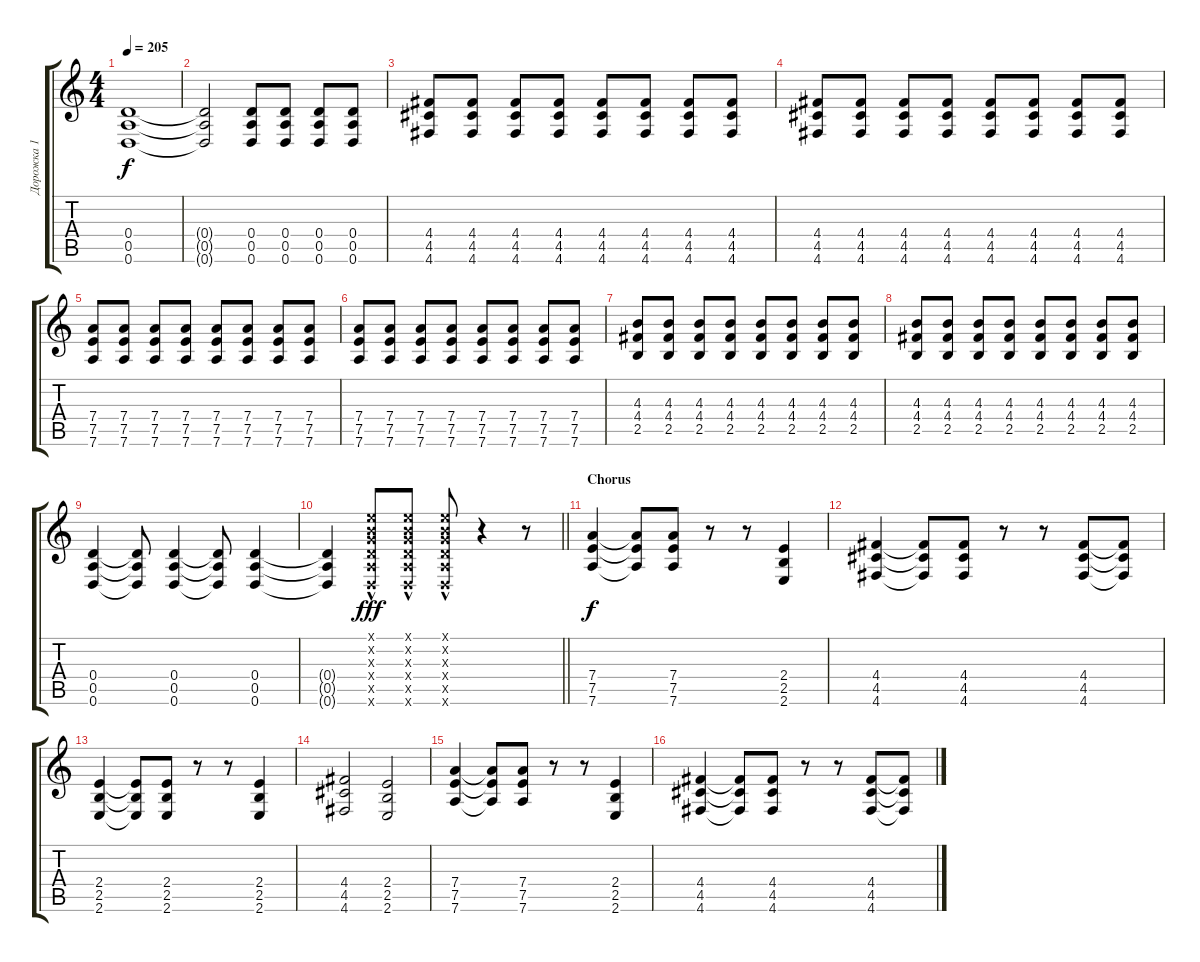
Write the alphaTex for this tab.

\track ("Дорожка 1" "Дорожка 1") {instrument distortionguitar}
\staff {score tabs}
\tuning (E4 B3 G3 D3 A2 D2) {hide}
\ts (4 4)
\tempo 205
\clef g2
\ks c
(0.4 0.5 0.6).1{dy f} |
(0.4{t} 0.5{t} 0.6{t}).2 (0.4 0.5 0.6).8 (0.4 0.5 0.6).8 (0.4 0.5 0.6).8 (0.4 0.5 0.6).8 |
(4.4 4.5 4.6).8 (4.4 4.5 4.6).8 (4.4 4.5 4.6).8 (4.4 4.5 4.6).8 (4.4 4.5 4.6).8 (4.4 4.5 4.6).8 (4.4 4.5 4.6).8 (4.4 4.5 4.6).8 |
(4.4 4.5 4.6).8 (4.4 4.5 4.6).8 (4.4 4.5 4.6).8 (4.4 4.5 4.6).8 (4.4 4.5 4.6).8 (4.4 4.5 4.6).8 (4.4 4.5 4.6).8 (4.4 4.5 4.6).8 |
(7.4 7.5 7.6).8 (7.4 7.5 7.6).8 (7.4 7.5 7.6).8 (7.4 7.5 7.6).8 (7.4 7.5 7.6).8 (7.4 7.5 7.6).8 (7.4 7.5 7.6).8 (7.4 7.5 7.6).8 |
(7.4 7.5 7.6).8 (7.4 7.5 7.6).8 (7.4 7.5 7.6).8 (7.4 7.5 7.6).8 (7.4 7.5 7.6).8 (7.4 7.5 7.6).8 (7.4 7.5 7.6).8 (7.4 7.5 7.6).8 |
(4.3 4.4 2.5).8 (4.3 4.4 2.5).8 (4.3 4.4 2.5).8 (4.3 4.4 2.5).8 (4.3 4.4 2.5).8 (4.3 4.4 2.5).8 (4.3 4.4 2.5).8 (4.3 4.4 2.5).8 |
(4.3 4.4 2.5).8 (4.3 4.4 2.5).8 (4.3 4.4 2.5).8 (4.3 4.4 2.5).8 (4.3 4.4 2.5).8 (4.3 4.4 2.5).8 (4.3 4.4 2.5).8 (4.3 4.4 2.5).8 |
(0.4 0.5 0.6).4 (0.4{t} 0.5{t} 0.6{t}).8 (0.4 0.5 0.6).4 (0.4{t} 0.5{t} 0.6{t}).8 (0.4 0.5 0.6).4 |
\barLineRight lightlight
(0.4{t} 0.5{t} 0.6{t}).4 (0.1{hac x} 0.2{hac x} 0.3{hac x} 0.4{hac x} 0.5{hac x} 0.6{hac x}).8{dy fff} (0.1{hac x} 0.2{hac x} 0.3{hac x} 0.4{hac x} 0.5{hac x} 0.6{hac x}).8 (0.1{hac x} 0.2{hac x} 0.3{hac x} 0.4{hac x} 0.5{hac x} 0.6{hac x}).8 r.4 r.8 |
\section ("" "Chorus")
(7.4 7.5 7.6).4{dy f} (7.4{t} 7.5{t} 7.6{t}).8 (7.4 7.5 7.6).8 r.8 r.8 (2.4 2.5 2.6).4 |
(4.4 4.5 4.6).4 (4.4{t} 4.5{t} 4.6{t}).8 (4.4 4.5 4.6).8 r.8 r.8 (4.4 4.5 4.6).8 (4.4{t} 4.5{t} 4.6{t}).8 |
(2.4 2.5 2.6).4 (2.4{t} 2.5{t} 2.6{t}).8 (2.4 2.5 2.6).8 r.8 r.8 (2.4 2.5 2.6).4 |
(4.4 4.5 4.6).2 (2.4 2.5 2.6).2 |
(7.4 7.5 7.6).4 (7.4{t} 7.5{t} 7.6{t}).8 (7.4 7.5 7.6).8 r.8 r.8 (2.4 2.5 2.6).4 |
(4.4 4.5 4.6).4 (4.4{t} 4.5{t} 4.6{t}).8 (4.4 4.5 4.6).8 r.8 r.8 (4.4 4.5 4.6).8 (4.4{t} 4.5{t} 4.6{t}).8
